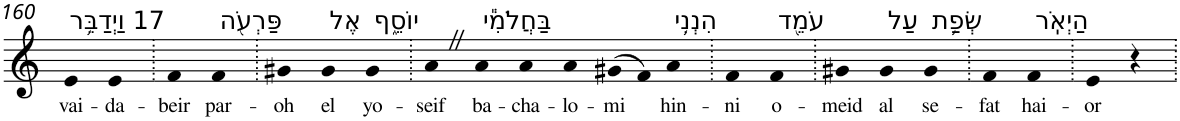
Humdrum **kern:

**kern	**text
*part1	*part1
*staff1	*staff1
*I"Piano	*
*I'Pno	*
!!LO:PB:g=z
*clefG2	*
*k[]	*
=160	=160
!LO:TX:a:t=17 וַיְדַבֵּ֥ר	!
!	!LO:LY:b
4e	vai-
!	!LO:LY:b
4e	-da-
=161.	=161.
!	!LO:LY:b
4f	-beir
!LO:TX:a:t=פַּרְעֹ֖ה	!
!	!LO:LY:b
4f	par-
=162.	=162.
!	!LO:LY:b
4g#X	-oh
!LO:TX:a:t=אֶל	!
!	!LO:LY:b
4g#	el
!LO:TX:a:t=יוֹסֵ֑ף	!
!	!LO:LY:b
4g#	yo-
=163.	=163.
!	!LO:LY:b
4aZ	-seif
!LO:TX:a:t=בַּחֲלֹמִ֕י	!
!	!LO:LY:b
4a	ba-
!	!LO:LY:b
4a	-cha-
!	!LO:LY:b
4a	-lo-
!	!LO:LY:b
(>8g#X	-mi
8f)	.
!LO:TX:a:t=הִנְנִ֥י	!
!	!LO:LY:b
4a	hin-
=164.	=164.
!	!LO:LY:b
4f	-ni
!LO:TX:a:t=עֹמֵ֖ד	!
!	!LO:LY:b
4f	o-
=165.	=165.
!	!LO:LY:b
4g#X	-meid
!LO:TX:a:t=עַל	!
!	!LO:LY:b
4g#	al
!LO:TX:a:t=שְׂפַ֥ת	!
!	!LO:LY:b
4g#	se-
=166.	=166.
!	!LO:LY:b
4f	-fat
!LO:TX:a:t=הַיְאֹֽר	!
!	!LO:LY:b
4f	hai-
=167.	=167.
!	!LO:LY:b
4e	-or
4r	.
=.	=.
*-	*-
